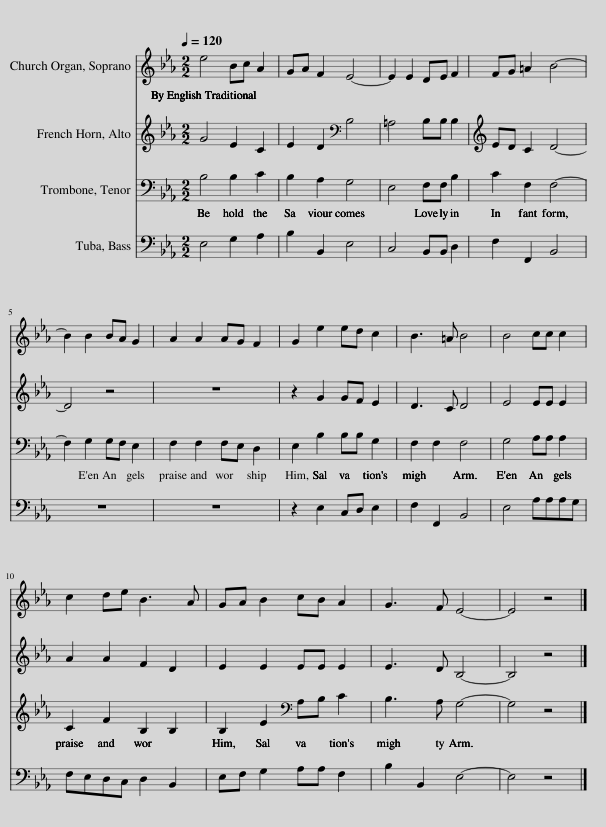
X:1
%%score 1 2 3 4
L:1/8
Q:1/4=120
M:2/2
I:linebreak $
K:Eb
V:1 treble
V:2 treble
V:3 bass
V:4 bass
V:1
 e4 Bc A2 | GA F2 E4- | E2 E2 DE F2 | FG =A2 B4- |$ B2 B2 BA G2 | %5
 A2 A2 AG F2 | G2 e2 ed c2 | B3 =A B4 | B4 cc c2 |$ c2 de B3 A | %10
 GA B2 cB A2 | G3 F E4- | E4 z4 |] %13
V:2
 G4 E2 C2 | E2 D2[K:bass] B,4 | =A,4 B,B, B,2 | ED C2 D4- |$ D4 z4 | %5
 z8 | z2 G2 GF E2 | D3 C D4 | E4 EE E2 |$ A2 A2 F2 D2 | %10
 E2 E2 EE E2 | E3 D B,4- | B,4 z4 |] %13
V:3
 B,4 B,2 C2 | B,2 A,2 G,4 | E,4 F,F, B,2 | C2 F,2 F,4- |$ F,2 G,2 G,F, E,2 | %5
 F,2 F,2 F,E, D,2 | E,2 B,2 B,B, G,2 | F,2 F,2 F,4 | G,4 A,A, A,2 |$ C2 F2 B,2 B,2 | %10
 B,2 E2[K:bass] A,B, C2 | B,3 A, G,4- | G,4 z4 |] %13
V:4
 E,4 G,2 A,2 | B,2 B,,2 E,4 | C,4 B,,B,, D,2 | F,2 F,,2 B,,4 |$ z8 | %5
 z8 | z2 E,2 C,D, E,2 | F,2 F,,2 B,,4 | E,4 A,A,A,G, |$ F,E,D,C, D,2 B,,2 | %10
 E,F, G,2 A,A, F,2 | B,2 B,,2 E,4- | E,4 z4 |] %13
